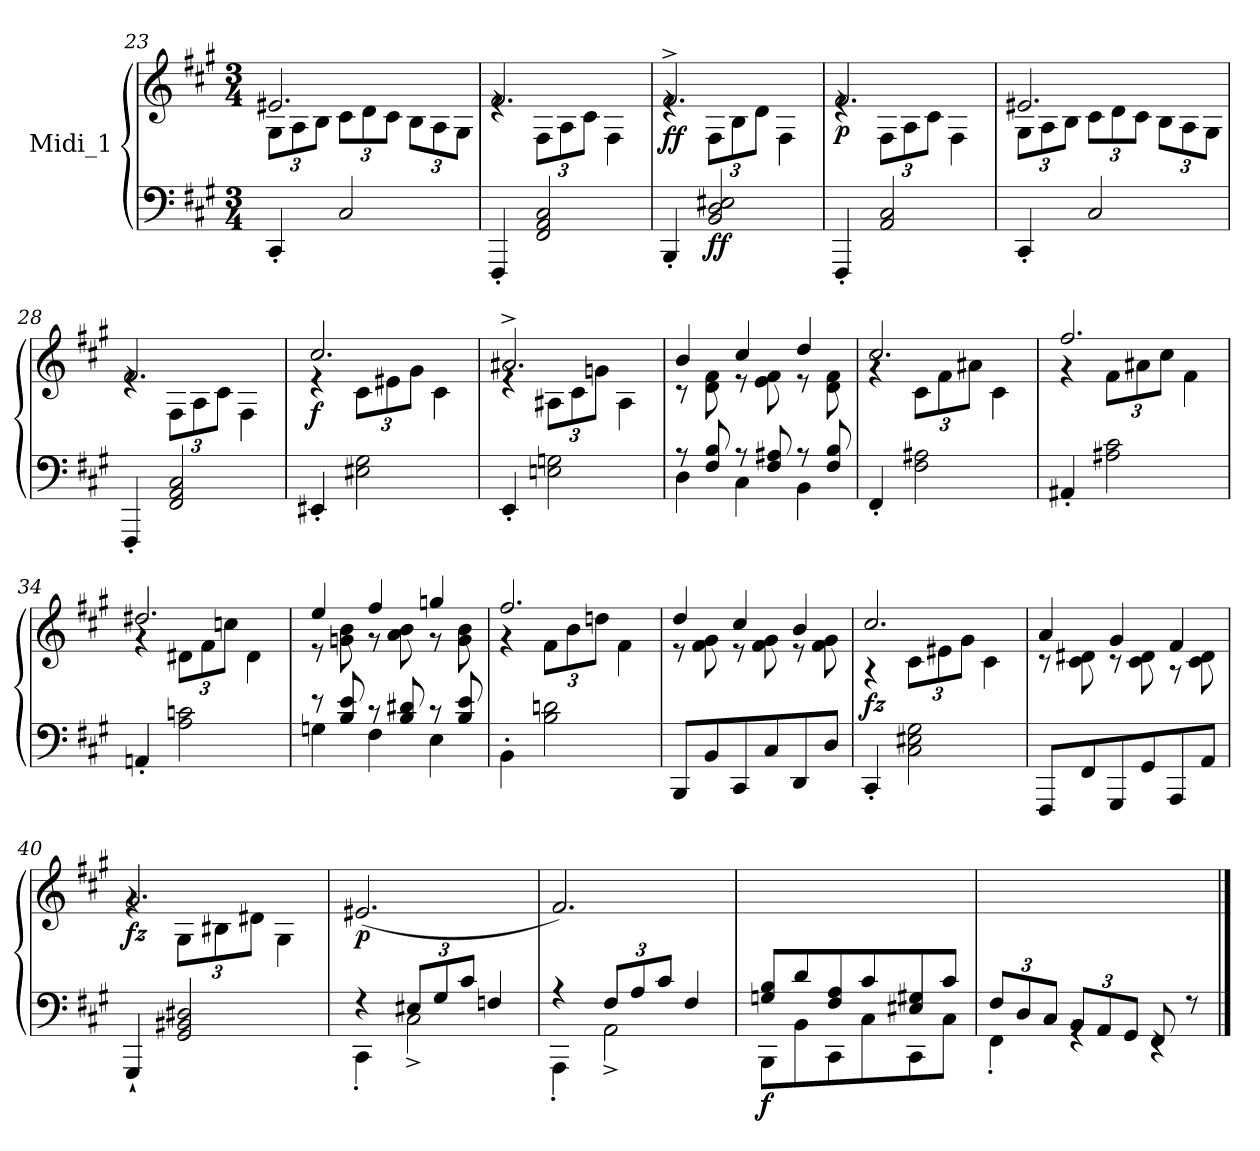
**kern	**kern	**dynam
*part1	*part1	*part1
*staff2	*staff1	*staff1/2
*I"Midi_1	*	*
!!LO:LB:g=z
*clefF4	*clefG2	*
*k[f#c#g#]	*k[f#c#g#]	*
*A:	*A:	*
*M3/4	*M3/4	*
=23	=23	=23
*	*^	*
*	*	*Xbrackettup	*
4CC#'/	2.e#X/	12G#\L	.
.	.	12A\	.
.	.	12B\J	.
2C#/	.	12c#\L	.
.	.	12d\	.
.	.	12c#\J	.
.	.	12B\L	.
.	.	12A\	.
.	.	12G#\J	.
=24	=24	=24	=24
4FFF#'/	2.f#/	4re	.
2FF#/ 2AA/ 2C#/	.	12F#\L	.
.	.	12A\	.
.	.	12c#\J	.
.	.	4F#\	.
=25	=25	=25	=25
!	!	!	!LO:DY:b
4BBB'/	2.f#^/	4re	ff
!	!	!	!LO:DY:b=2
2BB/ 2D/ 2E#X/	.	12F#\L	ff
.	.	12B\	.
.	.	12d\J	.
.	.	4F#\	.
=26	=26	=26	=26
!	!	!	!LO:DY:b
4FFF#'/	2.f#/	4re	p
2AA/ 2C#/	.	12F#\L	.
.	.	12A\	.
.	.	12c#\J	.
.	.	4F#\	.
!!LO:PB:g=z	!!
=27	=27	=27	=27
4CC#'/	2.e#X/	12G#i\L	.
.	.	12A\	.
.	.	12B\J	.
2C#/	.	12c#\L	.
.	.	12d\	.
.	.	12c#\J	.
.	.	12B\L	.
.	.	12A\	.
.	.	12G#\J	.
=28	=28	=28	=28
4FFF#'/	2.f#/	4re	.
2FF#/ 2AA/ 2C#/	.	12F#\L	.
.	.	12A\	.
.	.	12c#\J	.
.	.	4F#\	.
=29	=29	=29	=29
!	!	!	!LO:DY:b
4EE#X'/	2.cc#/	4re	f
2E#X\ 2G#\	.	12c#\L	.
.	.	12e#X\	.
.	.	12g#\J	.
.	.	4c#\	.
=30	=30	=30	=30
4EE'/	2.a#X^/	4re	.
2Eni\ 2Gni\	.	12A#X\L	.
.	.	12c#\	.
.	.	12gni\J	.
.	.	4A#\	.
=31	=31	=31	=31
*^	*	*	*
8r	4D\	4b/	8r	.
8F#/ 8B/	.	.	8d\ 8f#\	.
8r	4C#\	4cc#/	8r	.
8F#/ 8A#X/	.	.	8e\ 8f#\	.
8r	4BB\	4dd/	8r	.
8F#/ 8B/	.	.	8d\ 8f#\	.
*v	*v	*	*	*
!!LO:LB:g=z	!!
=32	=32	=32	=32
4FF#'/	2.cc#/	4rg	.
2F#\ 2A#X\	.	12c#\L	.
.	.	12f#\	.
.	.	12a#X\J	.
.	.	4c#\	.
=33	=33	=33	=33
4AA#X'/	2.ff#/	4rg	.
2A#X\ 2c#\	.	12f#\L	.
.	.	12a#X\	.
.	.	12cc#\J	.
.	.	4f#\	.
=34	=34	=34	=34
4AAni'/	2.dd#X/	4rg	.
2A\ 2cn\	.	12d#X\L	.
.	.	12f#\	.
.	.	12ccn\J	.
.	.	4d#\	.
=35	=35	=35	=35
*^	*	*	*
8r	4Gn\	4ee/	8r	.
8B/ 8e/	.	.	8gn\ 8b\	.
8r	4F#\	4ff#/	8r	.
8B/ 8d#X/	.	.	8a\ 8b\	.
8r	4E\	4ggn/	8r	.
8B/ 8e/	.	.	8g\ 8b\	.
*v	*v	*	*	*
=36	=36	=36	=36
4BB'\	2.ff#/	4rg	.
2B\ 2dni\	.	12f#\L	.
.	.	12b\	.
.	.	12ddni\J	.
.	.	4f#\	.
=37	=37	=37	=37
8BBB/L	4dd/	8r	.
8BB/	.	8f#\ 8g#\	.
8CC#/	4cc#/	8r	.
8C#/	.	8f#\ 8g#\	.
8DD/	4b/	8r	.
8D/J	.	8f#\ 8g#\	.
!!LO:LB:g=z	!!
=38	=38	=38	=38
!	!	!	!LO:DY:b
4CC#'/	2.cc#/	4r	fz
2C#\ 2E#X\ 2G#\	.	12c#\L	.
.	.	12e#X\	.
.	.	12g#\J	.
.	.	4c#\	.
=39	=39	=39	=39
8FFF#/L	4a/	8r	.
8FF#/	.	8c#\ 8d#X\	.
8GGG#/	4g#/	8r	.
8GG#/	.	8c#\ 8d#\	.
8AAA/	4f#/	8r	.
8AA/J	.	8c#\ 8d#\	.
=40	=40	=40	=40
!	!	!	!LO:DY:b
4GGG#`/	2.g#/	4rg	fz
2GG#/ 2BB#X/ 2D#X/	.	12G#\L	.
.	.	12B#X\	.
.	.	12d#X\J	.
.	.	4G#\	.
=41	=41	=41	=41
*^	*	*	*
!	!	!	!	!LO:DY:b
4r	4CC#'\	(<2.e#X/	2ryy	p
*Xbrackettup	*	*	*	*
12E#X/L	2C#^\	.	.	.
12G#/	.	.	.	.
12c#/J	.	.	.	.
4Fn/	.	.	4ryy	.
=42	=42	=42	=42	=42
4r	4AAA'\	2.f#/)	2ryy	.
12F#/L	2AA^\	.	.	.
12A/	.	.	.	.
12c#/J	.	.	.	.
4F#/	.	.	4ryy	.
=43	=43	=43	=43	=43
!	!	!	!	!LO:DY:b=2
8Gni/ 8B/L	8BBB\L	2.ryy	2ryy	f
8d/	8BB\	.	.	.
8F#/ 8A/	8CC#\	.	.	.
8c#/	8C#\	.	.	.
8E#X/ 8G#X/	8CC#\	.	4ryy	.
8c#/J	8C#\J	.	.	.
!!LO:LB:g=z	!!
=44	=44	=44	=44	=44
12F#/L	4FF#'\	2.ryy	2ryy	.
12D/	.	.	.	.
12C#/J	.	.	.	.
12BB/L	4rGG	.	.	.
12AA/	.	.	.	.
12GG#/J	.	.	.	.
8FF#/	4rEE	.	4ryy	.
8r	.	.	.	.
*v	*v	*	*	*
*	*v	*v	*
==	==	==
*-	*-	*-
